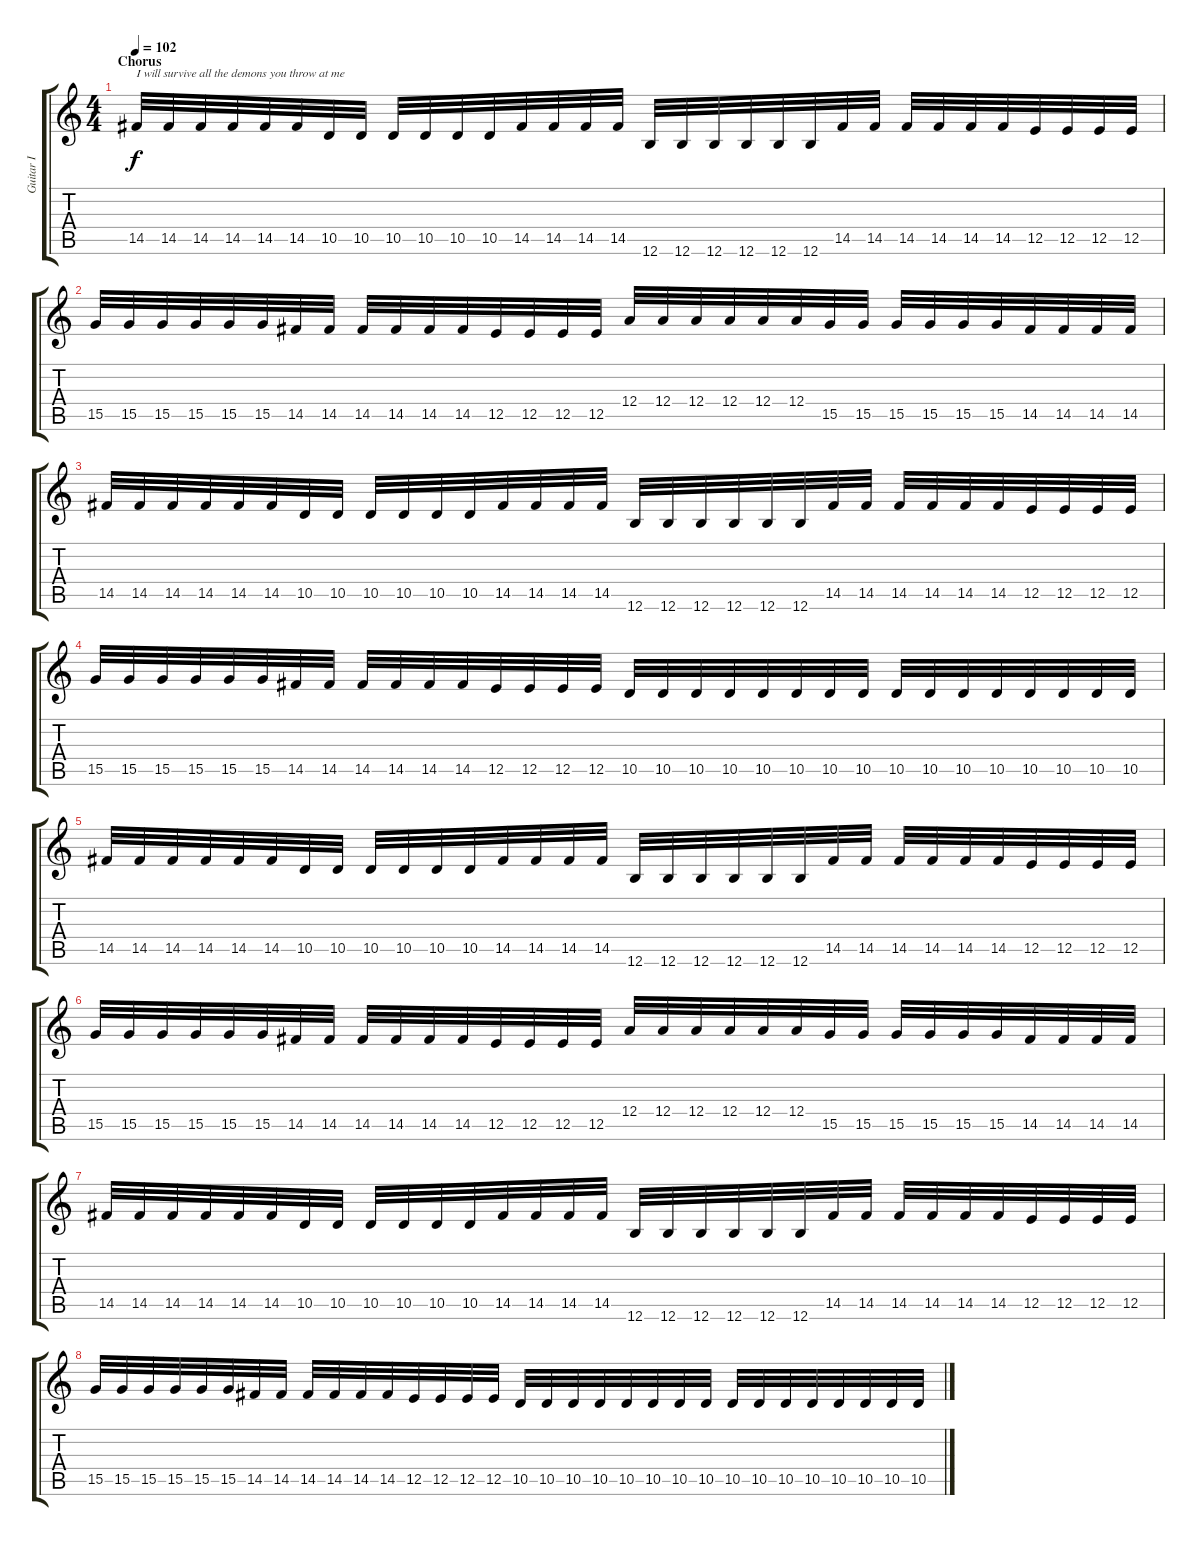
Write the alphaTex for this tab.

\track ("Guitar I" "Guitar I") {instrument distortionguitar}
\staff {score tabs}
\tuning (B3 Gb3 D3 A2 E2 B1) {hide}
\ts (4 4)
\section ("" "Chorus")
\tempo 102
\clef g2
\ks c
14.5.32{txt "I will survive all the demons you throw at me" dy f} 14.5.32 14.5.32 14.5.32 14.5.32 14.5.32 10.5.32 10.5.32 10.5.32 10.5.32 10.5.32 10.5.32 14.5.32 14.5.32 14.5.32 14.5.32 12.6.32 12.6.32 12.6.32 12.6.32 12.6.32 12.6.32 14.5.32 14.5.32 14.5.32 14.5.32 14.5.32 14.5.32 12.5.32 12.5.32 12.5.32 12.5.32 |
15.5.32 15.5.32 15.5.32 15.5.32 15.5.32 15.5.32 14.5.32 14.5.32 14.5.32 14.5.32 14.5.32 14.5.32 12.5.32 12.5.32 12.5.32 12.5.32 12.4.32 12.4.32 12.4.32 12.4.32 12.4.32 12.4.32 15.5.32 15.5.32 15.5.32 15.5.32 15.5.32 15.5.32 14.5.32 14.5.32 14.5.32 14.5.32 |
14.5.32 14.5.32 14.5.32 14.5.32 14.5.32 14.5.32 10.5.32 10.5.32 10.5.32 10.5.32 10.5.32 10.5.32 14.5.32 14.5.32 14.5.32 14.5.32 12.6.32 12.6.32 12.6.32 12.6.32 12.6.32 12.6.32 14.5.32 14.5.32 14.5.32 14.5.32 14.5.32 14.5.32 12.5.32 12.5.32 12.5.32 12.5.32 |
15.5.32 15.5.32 15.5.32 15.5.32 15.5.32 15.5.32 14.5.32 14.5.32 14.5.32 14.5.32 14.5.32 14.5.32 12.5.32 12.5.32 12.5.32 12.5.32 10.5.32 10.5.32 10.5.32 10.5.32 10.5.32 10.5.32 10.5.32 10.5.32 10.5.32 10.5.32 10.5.32 10.5.32 10.5.32 10.5.32 10.5.32 10.5.32 |
14.5.32 14.5.32 14.5.32 14.5.32 14.5.32 14.5.32 10.5.32 10.5.32 10.5.32 10.5.32 10.5.32 10.5.32 14.5.32 14.5.32 14.5.32 14.5.32 12.6.32 12.6.32 12.6.32 12.6.32 12.6.32 12.6.32 14.5.32 14.5.32 14.5.32 14.5.32 14.5.32 14.5.32 12.5.32 12.5.32 12.5.32 12.5.32 |
15.5.32 15.5.32 15.5.32 15.5.32 15.5.32 15.5.32 14.5.32 14.5.32 14.5.32 14.5.32 14.5.32 14.5.32 12.5.32 12.5.32 12.5.32 12.5.32 12.4.32 12.4.32 12.4.32 12.4.32 12.4.32 12.4.32 15.5.32 15.5.32 15.5.32 15.5.32 15.5.32 15.5.32 14.5.32 14.5.32 14.5.32 14.5.32 |
14.5.32 14.5.32 14.5.32 14.5.32 14.5.32 14.5.32 10.5.32 10.5.32 10.5.32 10.5.32 10.5.32 10.5.32 14.5.32 14.5.32 14.5.32 14.5.32 12.6.32 12.6.32 12.6.32 12.6.32 12.6.32 12.6.32 14.5.32 14.5.32 14.5.32 14.5.32 14.5.32 14.5.32 12.5.32 12.5.32 12.5.32 12.5.32 |
15.5.32 15.5.32 15.5.32 15.5.32 15.5.32 15.5.32 14.5.32 14.5.32 14.5.32 14.5.32 14.5.32 14.5.32 12.5.32 12.5.32 12.5.32 12.5.32 10.5.32 10.5.32 10.5.32 10.5.32 10.5.32 10.5.32 10.5.32 10.5.32 10.5.32 10.5.32 10.5.32 10.5.32 10.5.32 10.5.32 10.5.32 10.5.32
